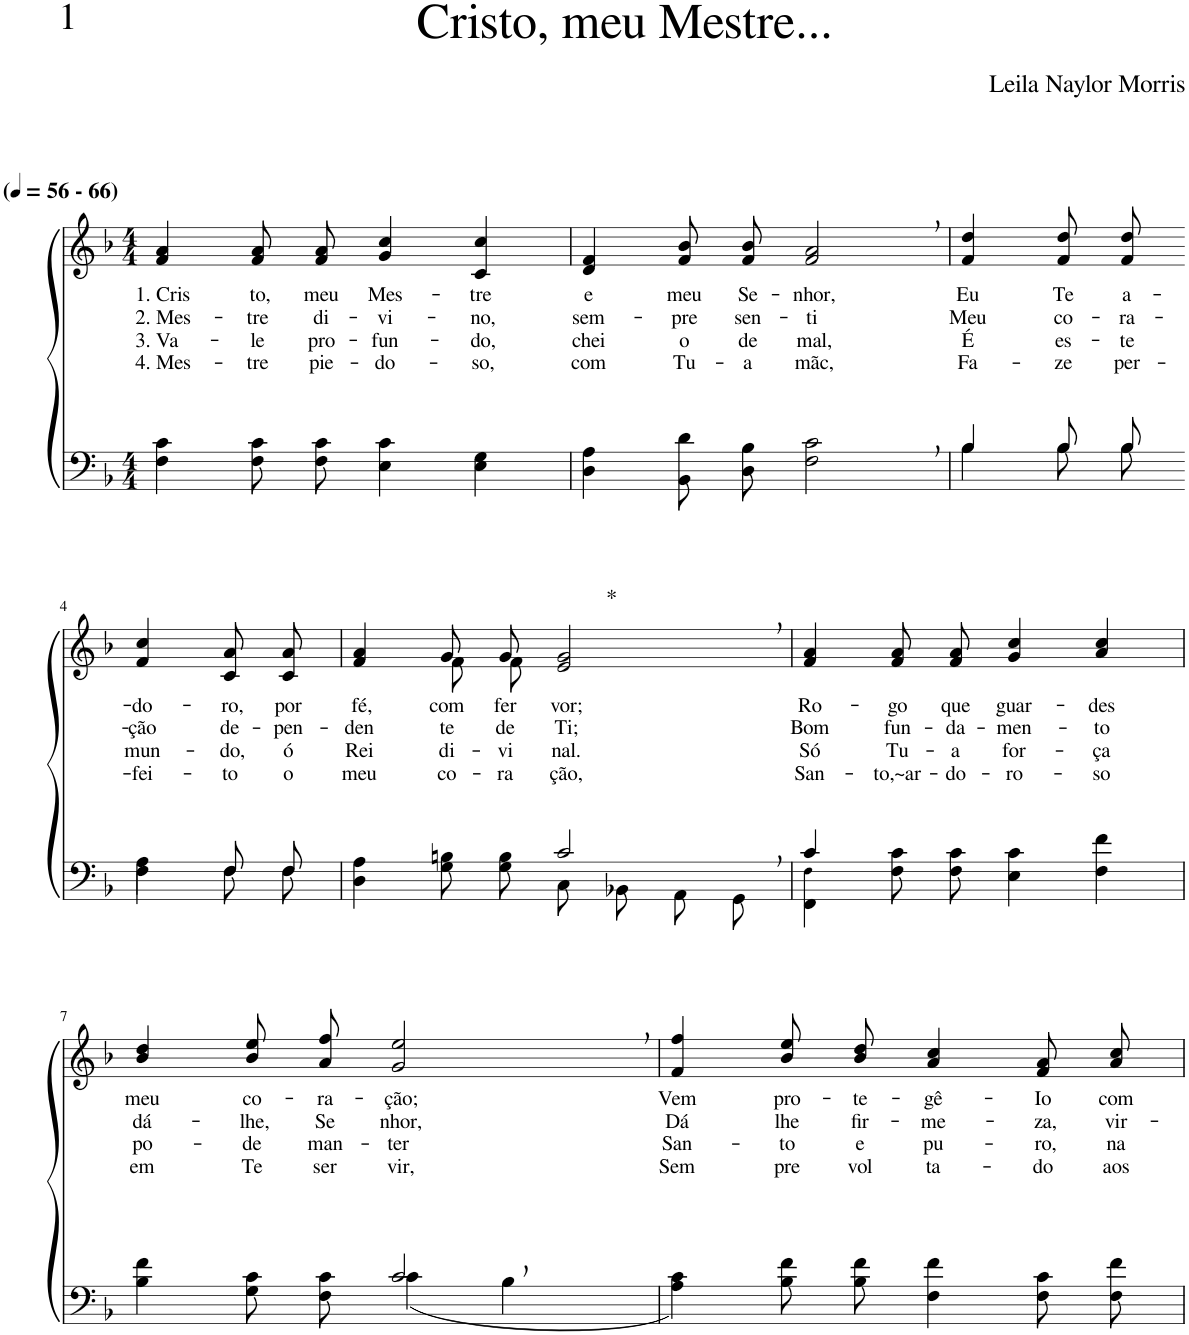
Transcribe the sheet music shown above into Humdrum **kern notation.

**kern	**kern	**text	**text	**text	**text	**harte
*part2	*part1	*part1	*part1	*part1	*part1	*part1
*staff2	*staff1	*staff1	*staff1	*staff1	*staff1	*
*I"Parte III e IV	*I"Parte I e II	*	*	*	*	*
*clefF4	*clefG2	*	*	*	*	*
*Trd1c2	*Trd1c2	*	*	*	*	*
*k[b-]	*k[b-]	*	*	*	*	*
*M4/4	*M4/4	*	*	*	*	*
*MM56	*MM56	*	*	*	*	*
=1	=1	=1	=1	=1	=1	=1
!	!LO:TX:a:B:t=(	!	!	!	!	!
!	!LO:TX:a:B:t=- 66)	!	!	!	!	!
!	!	!LO:LY:b	!LO:LY:b	!LO:LY:b	!LO:LY:b	!
4F\ 4c\	4f/ 4a/	1. Cris	2. Mes-	3. Va-	4. Mes-	.
!	!	!LO:LY:b	!LO:LY:b	!LO:LY:b	!LO:LY:b	!
8F\ 8c\L	8f/ 8a/L	to,	-tre	-le	-tre	.
!	!	!LO:LY:b	!LO:LY:b	!LO:LY:b	!LO:LY:b	!
8F\ 8c\J	8f/ 8a/J	meu	di-	pro-	pie-	.
!	!	!LO:LY:b	!LO:LY:b	!LO:LY:b	!LO:LY:b	!
4E\ 4c\	4g/ 4cc/	Mes-	-vi-	-fun-	-do-	.
!	!	!LO:LY:b	!LO:LY:b	!LO:LY:b	!LO:LY:b	!
4E\ 4G\	4c/ 4cc/	-tre	-no,	-do,	-so,	.
=2	=2	=2	=2	=2	=2	=2
!	!	!LO:LY:b	!LO:LY:b	!LO:LY:b	!LO:LY:b	!
4D\ 4A\	4d/ 4f/	e	sem-	chei	com	.
!	!	!LO:LY:b	!LO:LY:b	!LO:LY:b	!LO:LY:b	!
8BB-\ 8d\L	8f/ 8b-/L	meu	-pre	o	Tu-	.
!	!	!LO:LY:b	!LO:LY:b	!LO:LY:b	!LO:LY:b	!
8D\ 8B-\J	8f/ 8b-/J	Se-	sen-	de	-a	.
!	!	!LO:LY:b	!LO:LY:b	!LO:LY:b	!LO:LY:b	!
2F\, 2c\,	2f/, 2a/,	-nhor,	-ti	mal,	mãc,	.
=3	=3	=3	=3	=3	=3	=3
*^	*	*	*	*	*	*
!	!	!	!LO:LY:b	!LO:LY:b	!LO:LY:b	!LO:LY:b	!
4B-\	4B-/	4f/ 4dd/	Eu	Meu	É	Fa-	.
!	!	!	!LO:LY:b	!LO:LY:b	!LO:LY:b	!LO:LY:b	!
8B-\L	8B-/L	8f/ 8dd/L	Te	co-	es-	-ze	.
!	!	!	!LO:LY:b	!LO:LY:b	!LO:LY:b	!LO:LY:b	!
8B-\J	8B-/J	8f/ 8dd/J	a-	-ra-	-te	per-	.
!!LO:LB:g=z
=4-	=4-	=4-	=4-	=4-	=4-	=4-	=4-
!	!	!	!LO:LY:b	!LO:LY:b	!LO:LY:b	!LO:LY:b	!
4A\	4F\	4f/ 4cc/	-do-	-ção	mun-	-fei-	.
!	!	!	!LO:LY:b	!LO:LY:b	!LO:LY:b	!LO:LY:b	!
8F/L	8F\L	8c/ 8a/L	-ro,	de-	-do,	-to	.
!	!	!	!LO:LY:b	!LO:LY:b	!LO:LY:b	!LO:LY:b	!
8F/J	8F\J	8c/ 8a/J	por	-pen-	ó	o	.
=5	=5	=5	=5	=5	=5	=5	=5
!	!	!	!LO:LY:b	!LO:LY:b	!LO:LY:b	!LO:LY:b	!
*	*	*^	*	*	*	*	*
2ryy	4D\ 4A\	4f/ 4a/	4ryy	fé,	-den-	Rei	meu	.
!	!	!	!	!LO:LY:b	!LO:LY:b	!LO:LY:b	!LO:LY:b	!
.	8G\ 8Bn\L	8g/L	8f\L	com	-te	di-	co-	.
!	!	!	!	!LO:LY:b	!LO:LY:b	!LO:LY:b	!LO:LY:b	!
.	8G\ 8B\J	8g/J	8f\J	fer-	de	-vi-	-ra-	.
!	!	!	!	!LO:LY:b	!LO:LY:b	!LO:LY:b	!LO:LY:b	!LO:H:kt=*
2c,/	8C\L	2e/, 2g/,	2ryy	-vor;	Ti;	-nal.	-ção,	N
.	8BB-X\J	.	.	.	.	.	.	.
.	8AA\L	.	.	.	.	.	.	.
.	8GG\J	.	.	.	.	.	.	.
*	*	*v	*v	*	*	*	*	*
=6	=6	=6	=6	=6	=6	=6	=6
!	!	!	!LO:LY:b	!LO:LY:b	!LO:LY:b	!LO:LY:b	!
4c/	4FF\ 4F!\	4f/ 4a/	Ro-	Bom	Só	San-	.
!	!	!	!LO:LY:b	!LO:LY:b	!LO:LY:b	!LO:LY:b	!
2.ryy	8F\ 8c\L	8f/ 8a/L	-go	fun-	Tu-	-to,~ar-	.
!	!	!	!LO:LY:b	!LO:LY:b	!LO:LY:b	!LO:LY:b	!
.	8F\ 8c\J	8f/ 8a/J	que	-da-	-a	-do-	.
!	!	!	!LO:LY:b	!LO:LY:b	!LO:LY:b	!LO:LY:b	!
.	4E\ 4c\	4g/ 4cc/	guar-	-men-	for-	-ro-	.
!	!	!	!LO:LY:b	!LO:LY:b	!LO:LY:b	!LO:LY:b	!
.	4F\ 4f\	4a/ 4cc/	-des	-to	-ça	-so	.
!!LO:LB:g=z
=7	=7	=7	=7	=7	=7	=7	=7
!	!	!	!LO:LY:b	!LO:LY:b	!LO:LY:b	!LO:LY:b	!
2ryy	4B-\ 4f\	4b-/ 4dd/	meu	dá-	po-	em	.
!	!	!	!LO:LY:b	!LO:LY:b	!LO:LY:b	!LO:LY:b	!
.	8G\ 8c\L	8b-\ 8ee\L	co-	-lhe,	-de	Te	.
!	!	!	!LO:LY:b	!LO:LY:b	!LO:LY:b	!LO:LY:b	!
.	8F\ 8c\J	8a\ 8ff\J	-ra-	Se	man-	ser	.
!	!	!	!LO:LY:b	!LO:LY:b	!LO:LY:b	!LO:LY:b	!
2c,/	(4c\	2g/, 2ee/,	-ção;	nhor,	-ter	vir,	.
.	4B-\	.	.	.	.	.	.
=8	=8	=8	=8	=8	=8	=8	=8
!	!	!	!LO:LY:b	!LO:LY:b	!LO:LY:b	!LO:LY:b	!
*v	*v	*	*	*	*	*	*
4A\ 4c\)	4f/ 4ff/	Vem	Dá	San-	Sem	.
!	!	!LO:LY:b	!LO:LY:b	!LO:LY:b	!LO:LY:b	!
8B-\ 8f\L	8b-\ 8ee\L	pro-	lhe	-to	pre	.
!	!	!LO:LY:b	!LO:LY:b	!LO:LY:b	!LO:LY:b	!
8B-\ 8f\J	8b-\ 8dd\J	-te-	fir-	e	vol	.
!	!	!LO:LY:b	!LO:LY:b	!LO:LY:b	!LO:LY:b	!
4F\ 4f\	4a/ 4cc/	-gê-	-me-	pu-	ta-	.
!	!	!LO:LY:b	!LO:LY:b	!LO:LY:b	!LO:LY:b	!
8F\ 8c\L	8f/ 8a/L	-Io	-za,	-ro,	-do	.
!	!	!LO:LY:b	!LO:LY:b	!LO:LY:b	!LO:LY:b	!
8F\ 8f\J	8a/ 8cc/J	com	vir-	na	aos	.
=	=	=	=	=	=	=
*-	*-	*-	*-	*-	*-	*-
